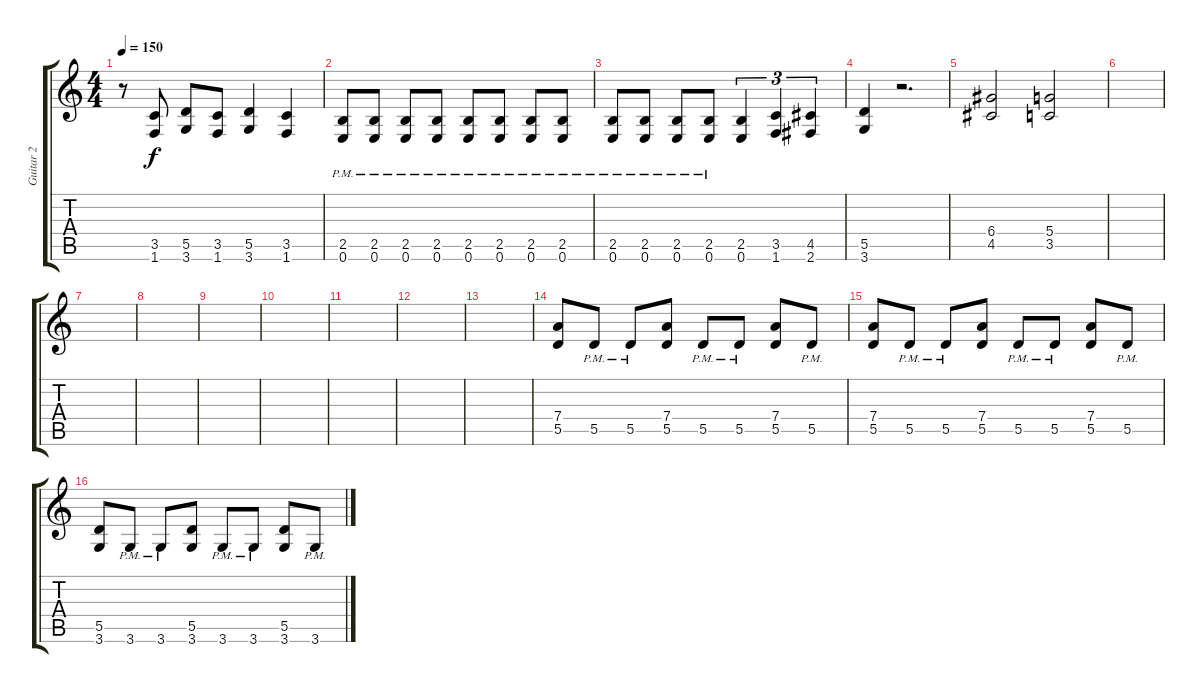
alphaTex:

\track ("Guitar 2" "Guitar 2") {instrument distortionguitar}
\staff {score tabs}
\tuning (E4 B3 G3 D3 A2 E2) {hide}
\ts (4 4)
\tempo 150
\clef g2
\ks c
r.8{dy f} (3.5 1.6).8 (5.5 3.6).8 (3.5 1.6).8 (5.5 3.6).4 (3.5 1.6).4 |
(2.5{pm} 0.6{pm}).8 (2.5{pm} 0.6{pm}).8 (2.5{pm} 0.6{pm}).8 (2.5{pm} 0.6{pm}).8 (2.5{pm} 0.6{pm}).8 (2.5{pm} 0.6{pm}).8 (2.5{pm} 0.6{pm}).8 (2.5{pm} 0.6{pm}).8 |
(2.5{pm} 0.6{pm}).8 (2.5{pm} 0.6{pm}).8 (2.5{pm} 0.6{pm}).8 (2.5{pm} 0.6{pm}).8 (2.5 0.6).4{tu (3 2)} (3.5 1.6).4{tu (3 2)} (4.5 2.6).4{tu (3 2)} |
(5.5 3.6).4 r.2{d} |
(6.4 4.5).2 (5.4 3.5).2 |
|
|
|
|
|
|
|
|
(7.4 5.5).8 5.5{pm}.8 5.5{pm}.8 (7.4 5.5).8 5.5{pm}.8 5.5{pm}.8 (7.4 5.5).8 5.5{pm}.8 |
(7.4 5.5).8 5.5{pm}.8 5.5{pm}.8 (7.4 5.5).8 5.5{pm}.8 5.5{pm}.8 (7.4 5.5).8 5.5{pm}.8 |
(5.5 3.6).8 3.6{pm}.8 3.6{pm}.8 (5.5 3.6).8 3.6{pm}.8 3.6{pm}.8 (5.5 3.6).8 3.6{pm}.8
